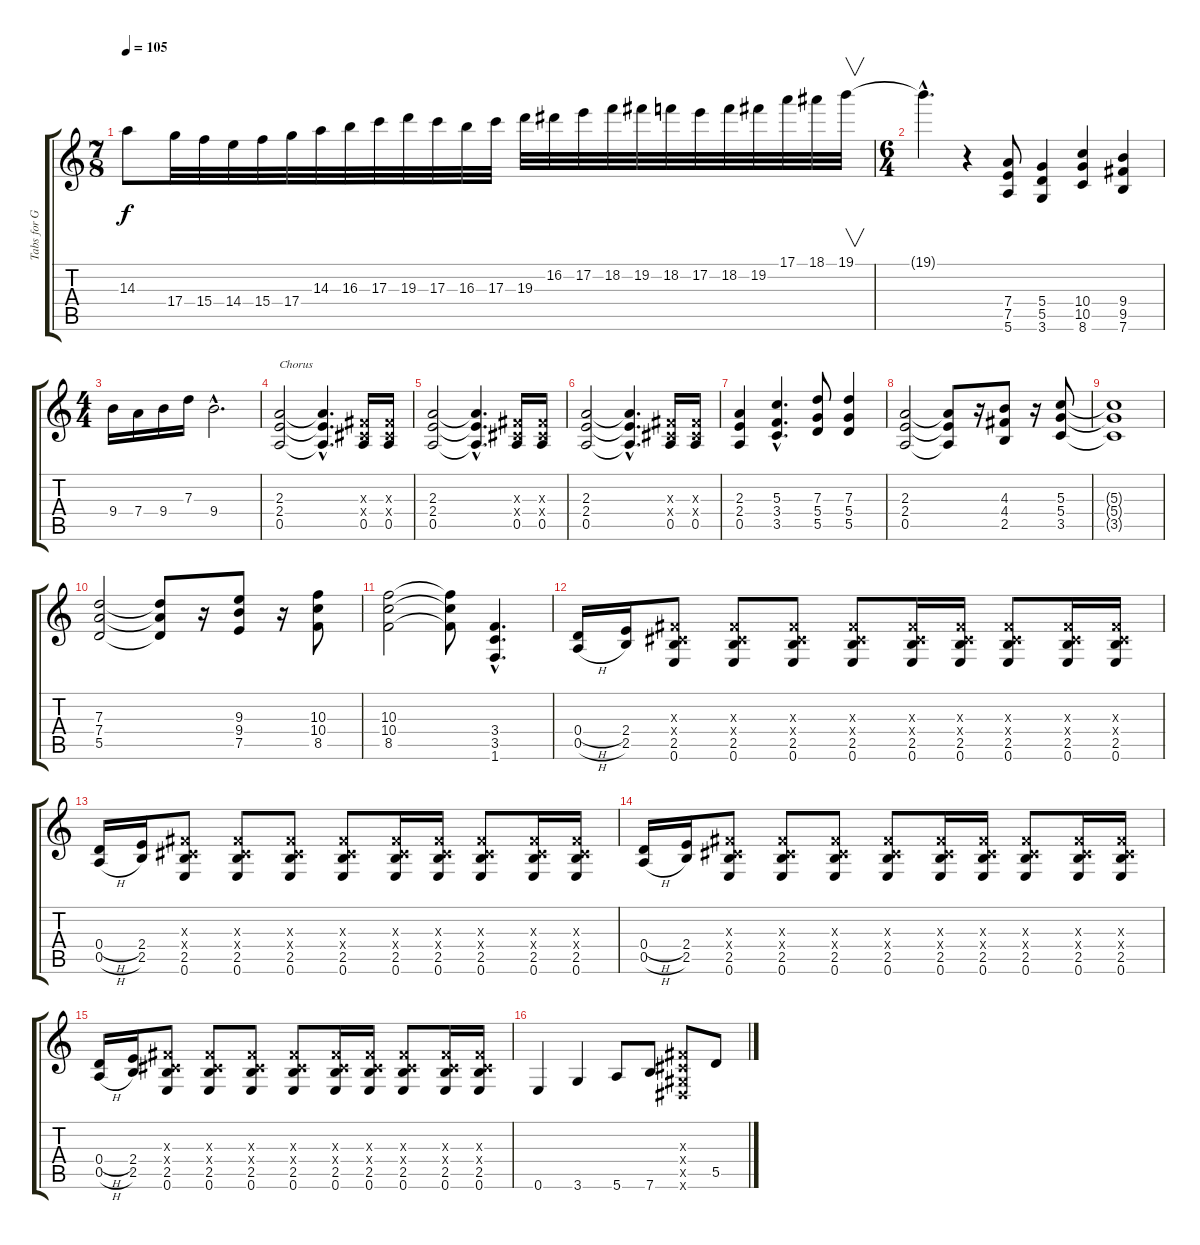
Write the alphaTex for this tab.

\track ("Tabs for Guitar" "Tabs for G") {instrument electricguitarclean}
\staff {score tabs}
\tuning (E4 B3 G3 D3 A2 E2) {hide}
\ts (7 8)
\tempo 105
\clef g2
\ks c
14.3{t}.8{dy f} 17.4.32 15.4.32 14.4.32 15.4.32 17.4.32 14.3.32 16.3.32 17.3.32 19.3.32 17.3.32 16.3.32 17.3.32 19.3.32 16.2.32 17.2.32 18.2.32 19.2.32 18.2.32 17.2.32 18.2.32 19.2.32 17.1.32 18.1.32 19.1.32{v} |
\ts (6 4)
19.1{hac t}.4{d} r.4 (7.4 7.5 5.6).8 (5.4 5.5 3.6).4 (10.4 10.5 8.6).4 (9.4 9.5 7.6).4 |
\ts (4 4)
9.4.16 7.4.16 9.4.16 7.3.16 9.4{hac}.2{d} |
(2.3 2.4 0.5).2{txt "Chorus"} (2.3{hac t} 2.4{hac t} 0.5{hac t}).4{d} (-1.3{x} -1.4{x} 0.5).16 (-1.3{x} -1.4{x} 0.5).16 |
(2.3 2.4 0.5).2 (2.3{hac t} 2.4{hac t} 0.5{hac t}).4{d} (-1.3{x} -1.4{x} 0.5).16 (-1.3{x} -1.4{x} 0.5).16 |
(2.3 2.4 0.5).2 (2.3{hac t} 2.4{hac t} 0.5{hac t}).4{d} (-1.3{x} -1.4{x} 0.5).16 (-1.3{x} -1.4{x} 0.5).16 |
(2.3 2.4 0.5).4 (5.3{hac} 3.4{hac} 3.5{hac}).4{d} (7.3 5.4 5.5).8 (7.3 5.4 5.5).4 |
(2.3 2.4 0.5).2 (2.3{t} 2.4{t} 0.5{t}).8 r.16 (4.3 4.4 2.5).8 r.16 (5.3 5.4 3.5).8 |
(5.3{t} 5.4{t} 3.5{t}).1 |
(7.3 7.4 5.5).2 (7.3{t} 7.4{t} 5.5{t}).8 r.16 (9.3 9.4 7.5).8 r.16 (10.3 10.4 8.5).8 |
(10.3 10.4 8.5).2 (10.3{t} 10.4{t} 8.5{t}).8 (3.4{hac} 3.5{hac} 1.6{hac}).4{d} |
(0.4{h} 0.5{h}).16 (2.4 2.5).16 (-1.3{x} -1.4{x} 2.5 0.6).8 (-1.3{x} -1.4{x} 2.5 0.6).8 (-1.3{x} -1.4{x} 2.5 0.6).8 (-1.3{x} -1.4{x} 2.5 0.6).8 (-1.3{x} -1.4{x} 2.5 0.6).16 (-1.3{x} -1.4{x} 2.5 0.6).16 (-1.3{x} -1.4{x} 2.5 0.6).8 (-1.3{x} -1.4{x} 2.5 0.6).16 (-1.3{x} -1.4{x} 2.5 0.6).16 |
(0.4{h} 0.5{h}).16 (2.4 2.5).16 (-1.3{x} -1.4{x} 2.5 0.6).8 (-1.3{x} -1.4{x} 2.5 0.6).8 (-1.3{x} -1.4{x} 2.5 0.6).8 (-1.3{x} -1.4{x} 2.5 0.6).8 (-1.3{x} -1.4{x} 2.5 0.6).16 (-1.3{x} -1.4{x} 2.5 0.6).16 (-1.3{x} -1.4{x} 2.5 0.6).8 (-1.3{x} -1.4{x} 2.5 0.6).16 (-1.3{x} -1.4{x} 2.5 0.6).16 |
(0.4{h} 0.5{h}).16 (2.4 2.5).16 (-1.3{x} -1.4{x} 2.5 0.6).8 (-1.3{x} -1.4{x} 2.5 0.6).8 (-1.3{x} -1.4{x} 2.5 0.6).8 (-1.3{x} -1.4{x} 2.5 0.6).8 (-1.3{x} -1.4{x} 2.5 0.6).16 (-1.3{x} -1.4{x} 2.5 0.6).16 (-1.3{x} -1.4{x} 2.5 0.6).8 (-1.3{x} -1.4{x} 2.5 0.6).16 (-1.3{x} -1.4{x} 2.5 0.6).16 |
(0.4{h} 0.5{h}).16 (2.4 2.5).16 (-1.3{x} -1.4{x} 2.5 0.6).8 (-1.3{x} -1.4{x} 2.5 0.6).8 (-1.3{x} -1.4{x} 2.5 0.6).8 (-1.3{x} -1.4{x} 2.5 0.6).8 (-1.3{x} -1.4{x} 2.5 0.6).16 (-1.3{x} -1.4{x} 2.5 0.6).16 (-1.3{x} -1.4{x} 2.5 0.6).8 (-1.3{x} -1.4{x} 2.5 0.6).16 (-1.3{x} -1.4{x} 2.5 0.6).16 |
0.6.4 3.6.4 5.6.8 7.6.8 (-1.3{x} -1.4{x} -1.5{x} -1.6{x}).8 5.5.8
